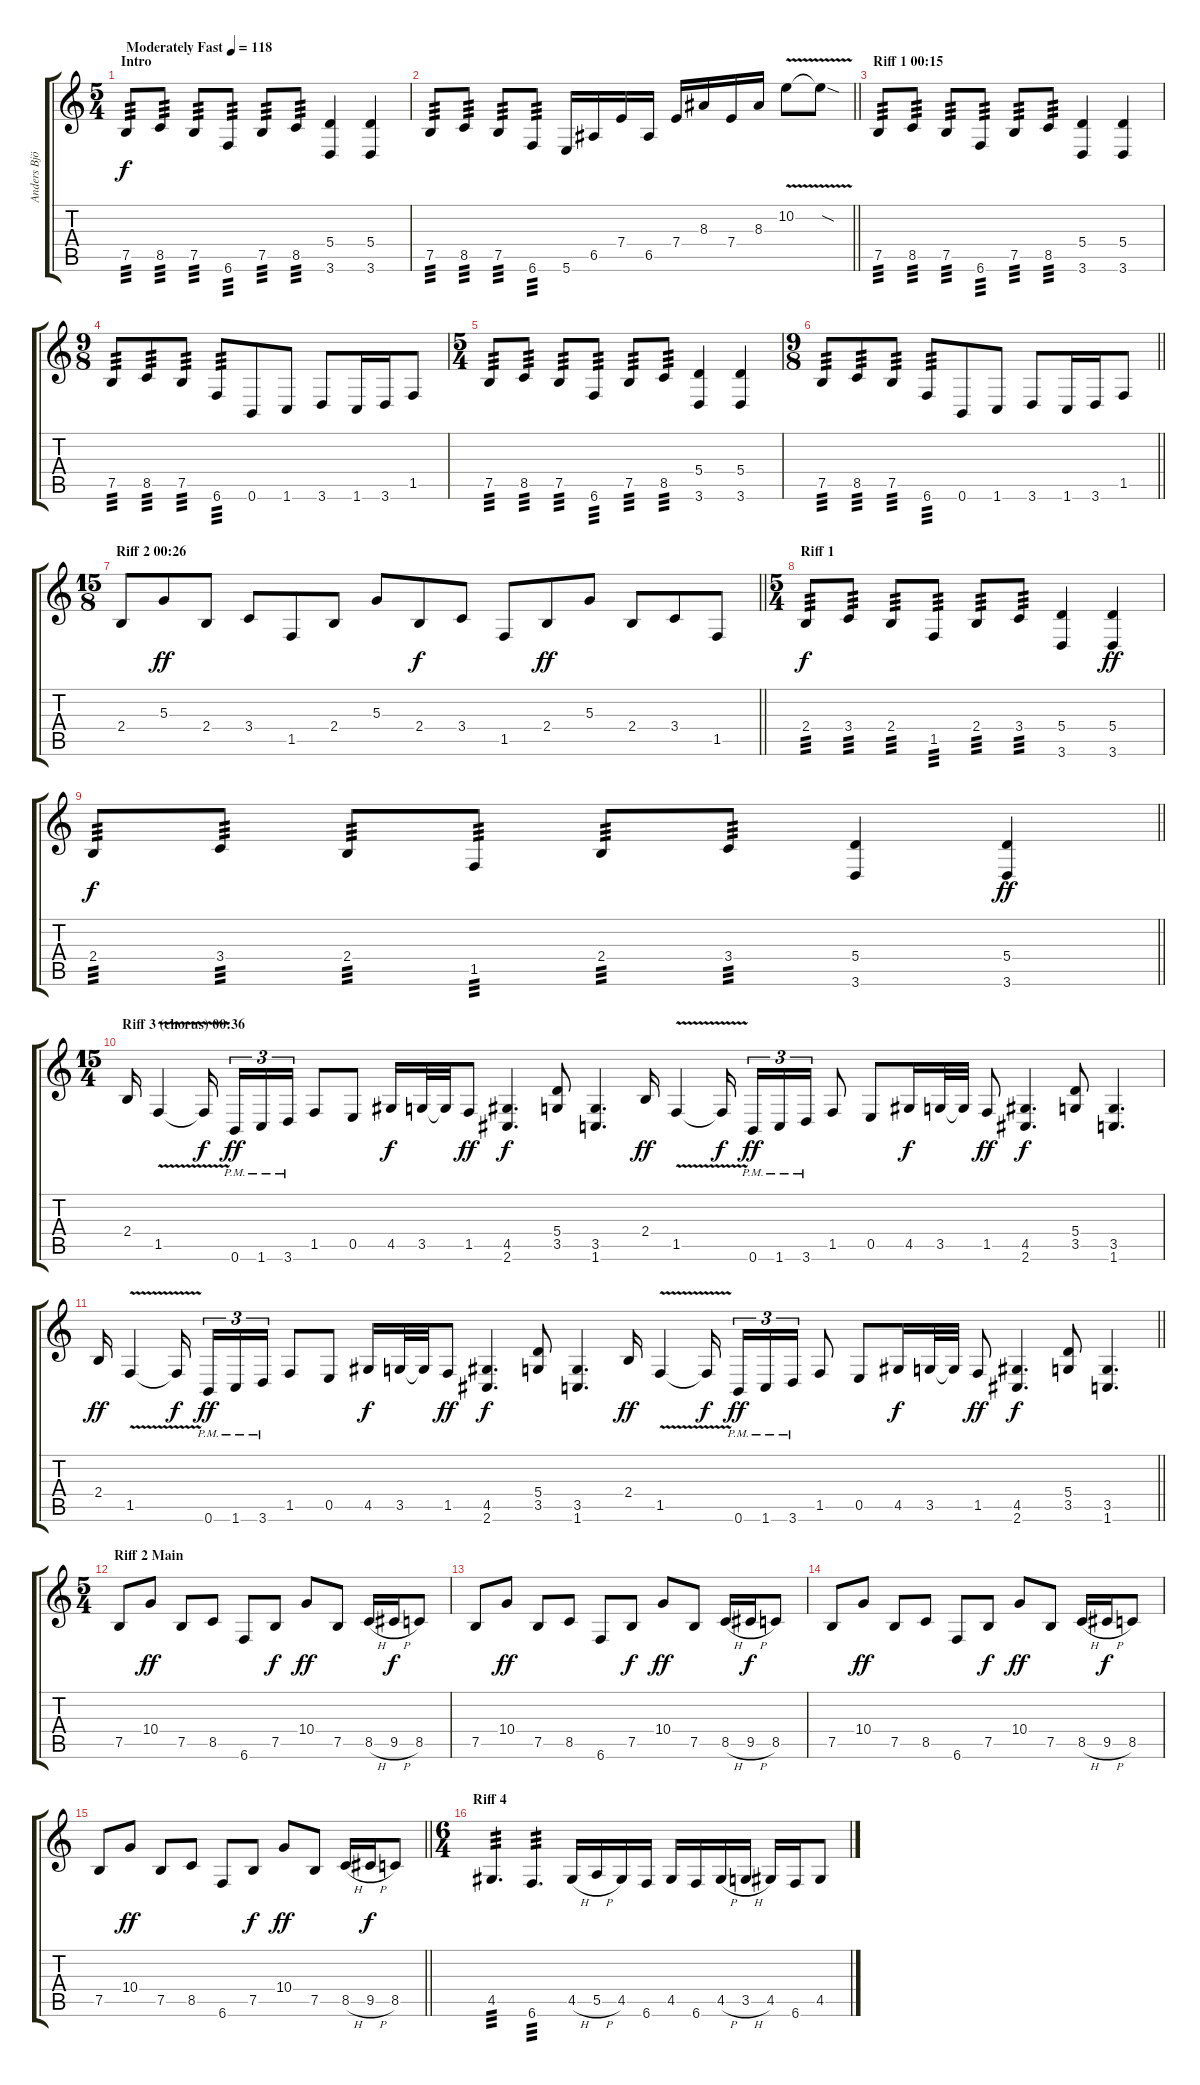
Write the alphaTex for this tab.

\track ("Anders Björler" "Anders Bjö") {instrument distortionguitar}
\staff {score tabs}
\tuning (B3 Gb3 D3 A2 E2 B1) {hide}
\ts (5 4)
\section ("" "Intro")
\tempo (118 "Moderately Fast")
\clef g2
\ks c
7.5.8{tp 3 dy f instrument distortionguitar} 8.5.8{tp 3} 7.5.8{tp 3} 6.6.8{tp 3} 7.5.8{tp 3} 8.5.8{tp 3} (5.4 3.6).4 (5.4 3.6).4 |
\barLineRight lightlight
7.5.8{tp 3} 8.5.8{tp 3} 7.5.8{tp 3} 6.6.8{tp 3} 5.6.16 6.5.16 7.4.16 6.5.16 7.4.16 8.3.16 7.4.16 8.3.16 10.2{v}.8 10.2{sod t}.8 |
\section ("" "Riff 1 00:15")
7.5.8{tp 3} 8.5.8{tp 3} 7.5.8{tp 3} 6.6.8{tp 3} 7.5.8{tp 3} 8.5.8{tp 3} (5.4 3.6).4 (5.4 3.6).4 |
\ts (9 8)
7.5.8{tp 3} 8.5.8{tp 3} 7.5.8{tp 3} 6.6.8{tp 3} 0.6.8 1.6.8 3.6.8 1.6.16 3.6.16 1.5.8 |
\ts (5 4)
7.5.8{tp 3} 8.5.8{tp 3} 7.5.8{tp 3} 6.6.8{tp 3} 7.5.8{tp 3} 8.5.8{tp 3} (5.4 3.6).4 (5.4 3.6).4 |
\ts (9 8)
\barLineRight lightlight
7.5.8{tp 3} 8.5.8{tp 3} 7.5.8{tp 3} 6.6.8{tp 3} 0.6.8 1.6.8 3.6.8 1.6.16 3.6.16 1.5.8 |
\ts (15 8)
\section ("" "Riff 2 00:26")
\barLineRight lightlight
2.4.8 5.3.8{dy ff} 2.4.8 3.4.8 1.5.8 2.4.8 5.3.8 2.4.8{dy f} 3.4.8 1.5.8 2.4.8{dy ff} 5.3.8 2.4.8 3.4.8 1.5.8 |
\ts (5 4)
\section ("" "Riff 1 ")
2.4.8{tp 3 dy f} 3.4.8{tp 3} 2.4.8{tp 3} 1.5.8{tp 3} 2.4.8{tp 3} 3.4.8{tp 3} (5.4 3.6).4 (5.4 3.6).4{dy ff} |
\barLineRight lightlight
2.4.8{tp 3 dy f} 3.4.8{tp 3} 2.4.8{tp 3} 1.5.8{tp 3} 2.4.8{tp 3} 3.4.8{tp 3} (5.4 3.6).4 (5.4 3.6).4{dy ff} |
\ts (15 4)
\section ("" "Riff 3 (chorus) 00:36")
2.4.16 1.5{v}.4 1.5{t}.16{dy f beam splitsecondary} 0.6{pm}.16{tu (3 2) dy ff} 1.6{pm}.16{tu (3 2)} 3.6{pm}.16{tu (3 2)} 1.5.8 0.5.8 4.5.16{dy f} 3.5.32 3.5{t}.32 1.5.8{dy ff} (4.5 2.6).4{d dy f} (5.4 3.5).8 (3.5 1.6).4{d} 2.4.16{dy ff} 1.5{v}.4 1.5{t}.16{dy f} 0.6{pm}.16{tu (3 2) dy ff} 1.6{pm}.16{tu (3 2)} 3.6{pm}.16{tu (3 2)} 1.5.8 0.5.8 4.5.16{dy f} 3.5.32 3.5{t}.32 1.5.8{dy ff} (4.5 2.6).4{d dy f} (5.4 3.5).8 (3.5 1.6).4{d} |
\barLineRight lightlight
2.4.16{dy ff} 1.5{v}.4 1.5{t}.16{dy f beam splitsecondary} 0.6{pm}.16{tu (3 2) dy ff} 1.6{pm}.16{tu (3 2)} 3.6{pm}.16{tu (3 2)} 1.5.8 0.5.8 4.5.16{dy f} 3.5.32 3.5{t}.32 1.5.8{dy ff} (4.5 2.6).4{d dy f} (5.4 3.5).8 (3.5 1.6).4{d} 2.4.16{dy ff} 1.5{v}.4 1.5{t}.16{dy f} 0.6{pm}.16{tu (3 2) dy ff} 1.6{pm}.16{tu (3 2)} 3.6{pm}.16{tu (3 2)} 1.5.8 0.5.8 4.5.16{dy f} 3.5.32 3.5{t}.32 1.5.8{dy ff} (4.5 2.6).4{d dy f} (5.4 3.5).8 (3.5 1.6).4{d} |
\ts (5 4)
\section ("" "Riff 2 Main")
7.5.8 10.4.8{dy ff} 7.5.8 8.5.8 6.6.8 7.5.8{dy f} 10.4.8{dy ff} 7.5.8 8.5{h}.16 9.5{h}.16{dy f} 8.5.8 |
7.5.8 10.4.8{dy ff} 7.5.8 8.5.8 6.6.8 7.5.8{dy f} 10.4.8{dy ff} 7.5.8 8.5{h}.16 9.5{h}.16{dy f} 8.5.8 |
7.5.8 10.4.8{dy ff} 7.5.8 8.5.8 6.6.8 7.5.8{dy f} 10.4.8{dy ff} 7.5.8 8.5{h}.16 9.5{h}.16{dy f} 8.5.8 |
\barLineRight lightlight
7.5.8 10.4.8{dy ff} 7.5.8 8.5.8 6.6.8 7.5.8{dy f} 10.4.8{dy ff} 7.5.8 8.5{h}.16 9.5{h}.16{dy f} 8.5.8 |
\ts (6 4)
\section ("" "Riff 4")
4.5.4{d tp 3} 6.6.4{d tp 3} 4.5{h}.16 5.5{h}.16 4.5.16 6.6.16 4.5.16 6.6.16 4.5{h}.16 3.5{h}.16 4.5.16 6.6.16 4.5.8
